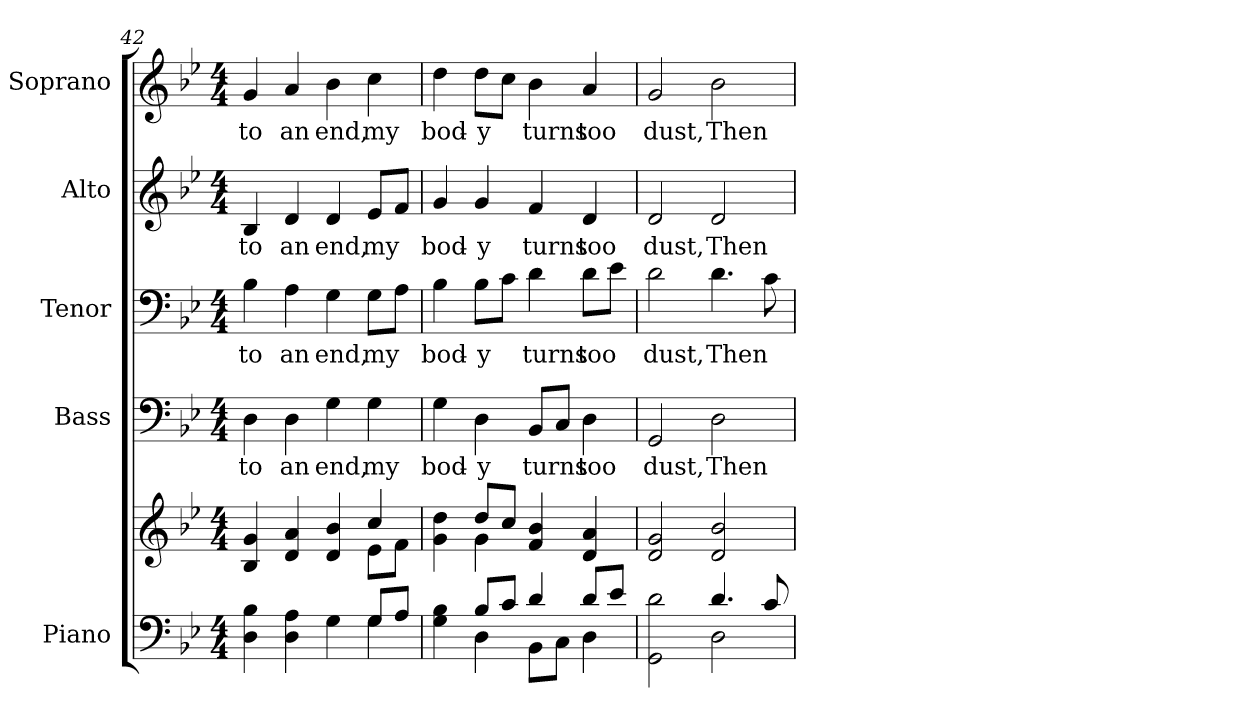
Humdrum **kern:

**kern	**kern	**kern	**text	**kern	**text	**kern	**text	**kern	**text
*part5	*part5	*part4	*part4	*part3	*part3	*part2	*part2	*part1	*part1
*staff6	*staff5	*staff4	*staff4	*staff3	*staff3	*staff2	*staff2	*staff1	*staff1
*I"Piano	*	*I"Bass	*	*I"Tenor	*	*I"Alto	*	*I"Soprano	*
*I'Pno.	*	*I'B.	*	*I'T.	*	*I'A.	*	*I'S.	*
*clefF4	*clefG2	*clefF4	*	*clefF4	*	*clefG2	*	*clefG2	*
*k[b-e-]	*k[b-e-]	*k[b-e-]	*	*k[b-e-]	*	*k[b-e-]	*	*k[b-e-]	*
*B-:	*B-:	*B-:	*	*B-:	*	*B-:	*	*B-:	*
*M4/4	*M4/4	*M4/4	*	*M4/4	*	*M4/4	*	*M4/4	*
=42	=42	=42	=42	=42	=42	=42	=42	=42	=42
*^	*^	*	*	*	*	*	*	*	*
!	!	!	!	!	!LO:LY:b:color=#000000	!	!	!	!	!	!
!	!	!	!	!	!	!	!LO:LY:b:color=#000000	!	!	!	!
!	!	!	!	!	!	!	!	!	!LO:LY:b:color=#000000	!	!
!	!	!	!	!	!	!	!	!	!	!	!LO:LY:b:color=#000000
4Di\ 4B-i	2ryy	4B-i/ 4gi	2ryy	4Di\	to	4B-i\	to	4B-i/	to	4gi/	to
!	!	!	!	!	!LO:LY:b:color=#000000	!	!	!	!	!	!
!	!	!	!	!	!	!	!LO:LY:b:color=#000000	!	!	!	!
!	!	!	!	!	!	!	!	!	!LO:LY:b:color=#000000	!	!
!	!	!	!	!	!	!	!	!	!	!	!LO:LY:b:color=#000000
4Di\ 4Ai	.	4di/ 4ai	.	4Di\	an	4Ai\	an	4di/	an	4ai/	an
!	!	!	!	!	!LO:LY:b:color=#000000	!	!	!	!	!	!
!	!	!	!	!	!	!	!LO:LY:b:color=#000000	!	!	!	!
!	!	!	!	!	!	!	!	!	!LO:LY:b:color=#000000	!	!
!	!	!	!	!	!	!	!	!	!	!	!LO:LY:b:color=#000000
4Gi\	4ryy	4di/ 4b-i	4ryy	4Gi\	end,	4Gi\	end,	4di/	end,	4b-i\	end,
!	!	!	!	!	!LO:LY:b:color=#000000	!	!	!	!	!	!
!	!	!	!	!	!	!	!LO:LY:b:color=#000000	!	!	!	!
!	!	!	!	!	!	!	!	!	!LO:LY:b:color=#000000	!	!
!	!	!	!	!	!	!	!	!	!	!	!LO:LY:b:color=#000000
8Gi/L	4Gi\	4cci/	8e-i\L	4Gi\	my	8Gi\L	my	8e-i/L	my	4cci\	my
8Ai/J	.	.	8fi\J	.	.	8Ai\J	.	8fi/J	.	.	.
=43	=43	=43	=43	=43	=43	=43	=43	=43	=43	=43	=43
!	!	!	!	!	!LO:LY:b:color=#000000	!	!	!	!	!	!
!	!	!	!	!	!	!	!LO:LY:b:color=#000000	!	!	!	!
!	!	!	!	!	!	!	!	!	!LO:LY:b:color=#000000	!	!
!	!	!	!	!	!	!	!	!	!	!	!LO:LY:b:color=#000000
4Gi\ 4B-i	4ryy	4gi\ 4ddi	4ryy	4Gi\	bod-	4B-i\	bod-	4gi/	bod-	4ddi\	bod-
!	!	!	!	!	!LO:LY:b:color=#000000	!	!	!	!	!	!
!	!	!	!	!	!	!	!LO:LY:b:color=#000000	!	!	!	!
!	!	!	!	!	!	!	!	!	!LO:LY:b:color=#000000	!	!
!	!	!	!	!	!	!	!	!	!	!	!LO:LY:b:color=#000000
8B-i/L	4Di\	8ddi/L	4gi\	4Di\	-y	8B-i\L	-y	4gi/	-y	8ddi\L	-y
8ci/J	.	8cci/J	.	.	.	8ci\J	.	.	.	8cci\J	.
!	!	!	!	!	!LO:LY:b:color=#000000	!	!	!	!	!	!
!	!	!	!	!	!	!	!LO:LY:b:color=#000000	!	!	!	!
!	!	!	!	!	!	!	!	!	!LO:LY:b:color=#000000	!	!
!	!	!	!	!	!	!	!	!	!	!	!LO:LY:b:color=#000000
4di/	8BB-i\L	4fi/ 4b-i	2ryy	8BB-i/L	turns	4di\	turns	4fi/	turns	4b-i\	turns
.	8Ci\J	.	.	8Ci/J	.	.	.	.	.	.	.
!	!	!	!	!	!LO:LY:b:color=#000000	!	!	!	!	!	!
!	!	!	!	!	!	!	!LO:LY:b:color=#000000	!	!	!	!
!	!	!	!	!	!	!	!	!	!LO:LY:b:color=#000000	!	!
!	!	!	!	!	!	!	!	!	!	!	!LO:LY:b:color=#000000
8di/L	4Di\	4di/ 4ai	.	4Di\	too	8di\L	too	4di/	too	4ai/	too
8e-i/J	.	.	.	.	.	8e-i\J	.	.	.	.	.
*	*	*v	*v	*	*	*	*	*	*	*	*
!!LO:PB:g=z
=44	=44	=44	=44	=44	=44	=44	=44	=44	=44	=44
!	!	!	!	!LO:LY:b:color=#000000	!	!	!	!	!	!
!	!	!	!	!	!	!LO:LY:b:color=#000000	!	!	!	!
!	!	!	!	!	!	!	!	!LO:LY:b:color=#000000	!	!
!	!	!	!	!	!	!	!	!	!	!LO:LY:b:color=#000000
2GGi\ 2di	2ryy	2di/ 2gi	2GGi/	dust,	2di\	dust,	2di/	dust,	2gi/	dust,
!	!	!	!	!LO:LY:b:color=#000000	!	!	!	!	!	!
!	!	!	!	!	!	!LO:LY:b:color=#000000	!	!	!	!
!	!	!	!	!	!	!	!	!LO:LY:b:color=#000000	!	!
!	!	!	!	!	!	!	!	!	!	!LO:LY:b:color=#000000
4.di/	2Di\	2di/ 2b-i	2Di\	Then	4.di\	Then	2di/	Then	2b-i\	Then
8ci/	.	.	.	.	8ci\	.	.	.	.	.
*v	*v	*	*	*	*	*	*	*	*	*
=	=	=	=	=	=	=	=	=	=
*-	*-	*-	*-	*-	*-	*-	*-	*-	*-
